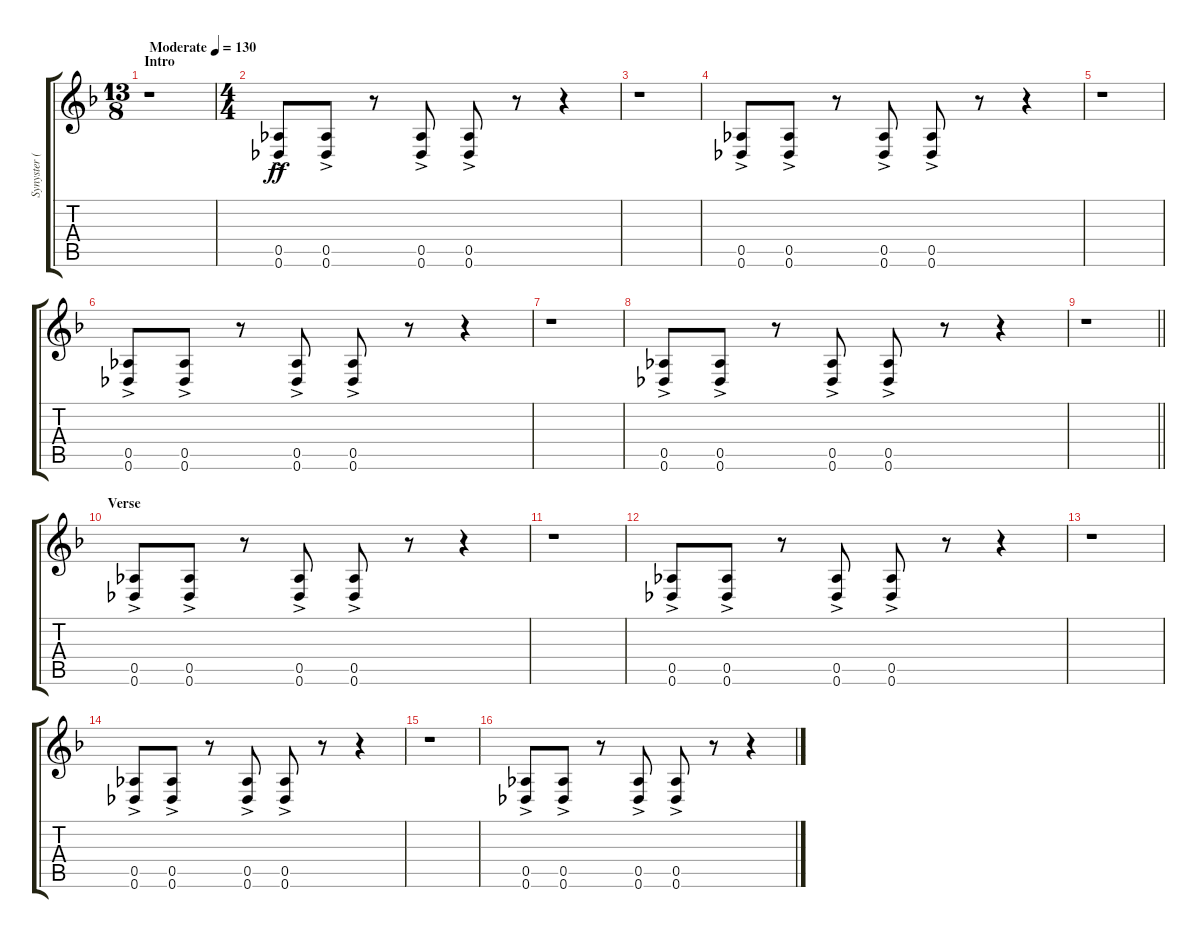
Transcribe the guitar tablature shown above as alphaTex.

\track ("Synyster ( Rhy Gtr )" "Synyster (") {instrument distortionguitar}
\staff {score tabs}
\tuning (Eb4 Bb3 Gb3 Db3 Ab2 Db2) {hide}
\ts (13 8)
\section ("" "Intro")
\tempo (130 "Moderate")
\clef g2
\ks f
r.1{dy ff instrument distortionguitar} |
\ts (4 4)
(0.5{ac} 0.6{ac}).8 (0.5{ac} 0.6{ac}).8 r.8 (0.5{ac} 0.6{ac}).8 (0.5{ac} 0.6{ac}).8 r.8 r.4 |
r.1 |
(0.5{ac} 0.6{ac}).8 (0.5{ac} 0.6{ac}).8 r.8 (0.5{ac} 0.6{ac}).8 (0.5{ac} 0.6{ac}).8 r.8 r.4 |
r.1 |
(0.5{ac} 0.6{ac}).8 (0.5{ac} 0.6{ac}).8 r.8 (0.5{ac} 0.6{ac}).8 (0.5{ac} 0.6{ac}).8 r.8 r.4 |
r.1 |
(0.5{ac} 0.6{ac}).8 (0.5{ac} 0.6{ac}).8 r.8 (0.5{ac} 0.6{ac}).8 (0.5{ac} 0.6{ac}).8 r.8 r.4 |
\barLineRight lightlight
r.1 |
\section ("" "Verse")
(0.5{ac} 0.6{ac}).8 (0.5{ac} 0.6{ac}).8 r.8 (0.5{ac} 0.6{ac}).8 (0.5{ac} 0.6{ac}).8 r.8 r.4 |
r.1 |
(0.5{ac} 0.6{ac}).8 (0.5{ac} 0.6{ac}).8 r.8 (0.5{ac} 0.6{ac}).8 (0.5{ac} 0.6{ac}).8 r.8 r.4 |
r.1 |
(0.5{ac} 0.6{ac}).8 (0.5{ac} 0.6{ac}).8 r.8 (0.5{ac} 0.6{ac}).8 (0.5{ac} 0.6{ac}).8 r.8 r.4 |
r.1 |
(0.5{ac} 0.6{ac}).8 (0.5{ac} 0.6{ac}).8 r.8 (0.5{ac} 0.6{ac}).8 (0.5{ac} 0.6{ac}).8 r.8 r.4
